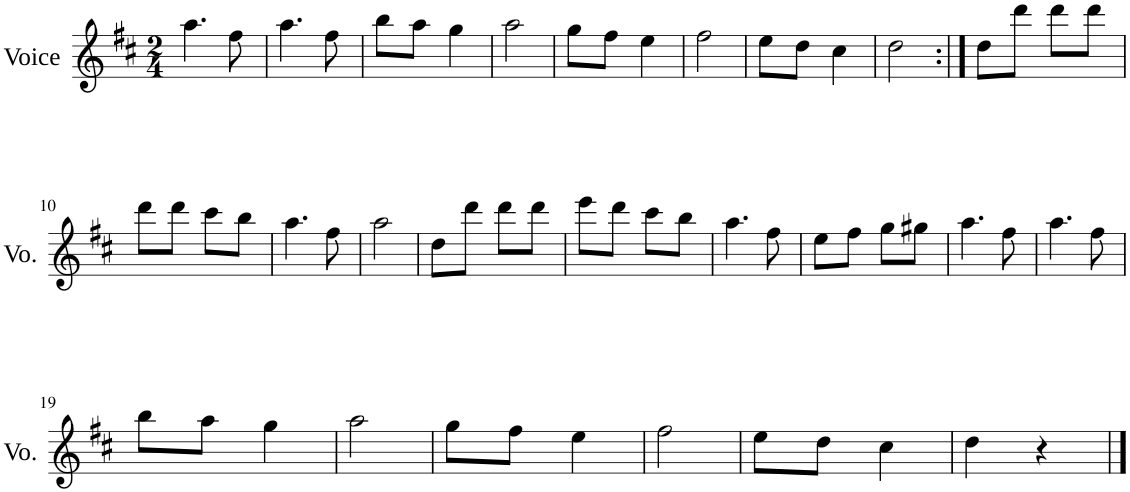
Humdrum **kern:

**kern
*part1
*staff1
*I"Voice
*I'Vo.
*clefG2
*k[f#c#]
*M2/4
=1
4.aa\
8ff#\
=2
4.aa\
8ff#\
=3
8bb\L
8aa\J
4gg\
=4
2aa\
=5
8gg\L
8ff#\J
4ee\
=6
2ff#\
=7
8ee\L
8dd\J
4cc#\
=8
2dd\
=9:|!
8dd\L
8ddd\J
8ddd\L
8ddd\J
!!LO:LB:g=z
=10
8ddd\L
8ddd\J
8ccc#\L
8bb\J
=11
4.aa\
8ff#\
=12
2aa\
=13
8dd\L
8ddd\J
8ddd\L
8ddd\J
=14
8eee\L
8ddd\J
8ccc#\L
8bb\J
=15
4.aa\
8ff#\
=16
8ee\L
8ff#\J
8gg\L
8gg#X\J
=17
4.aa\
8ff#\
=18
4.aa\
8ff#\
!!LO:LB:g=z
=19
8bb\L
8aa\J
4gg\
=20
2aa\
=21
8gg\L
8ff#\J
4ee\
=22
2ff#\
=23
8ee\L
8dd\J
4cc#\
=24
4dd\
4r
==
*-
